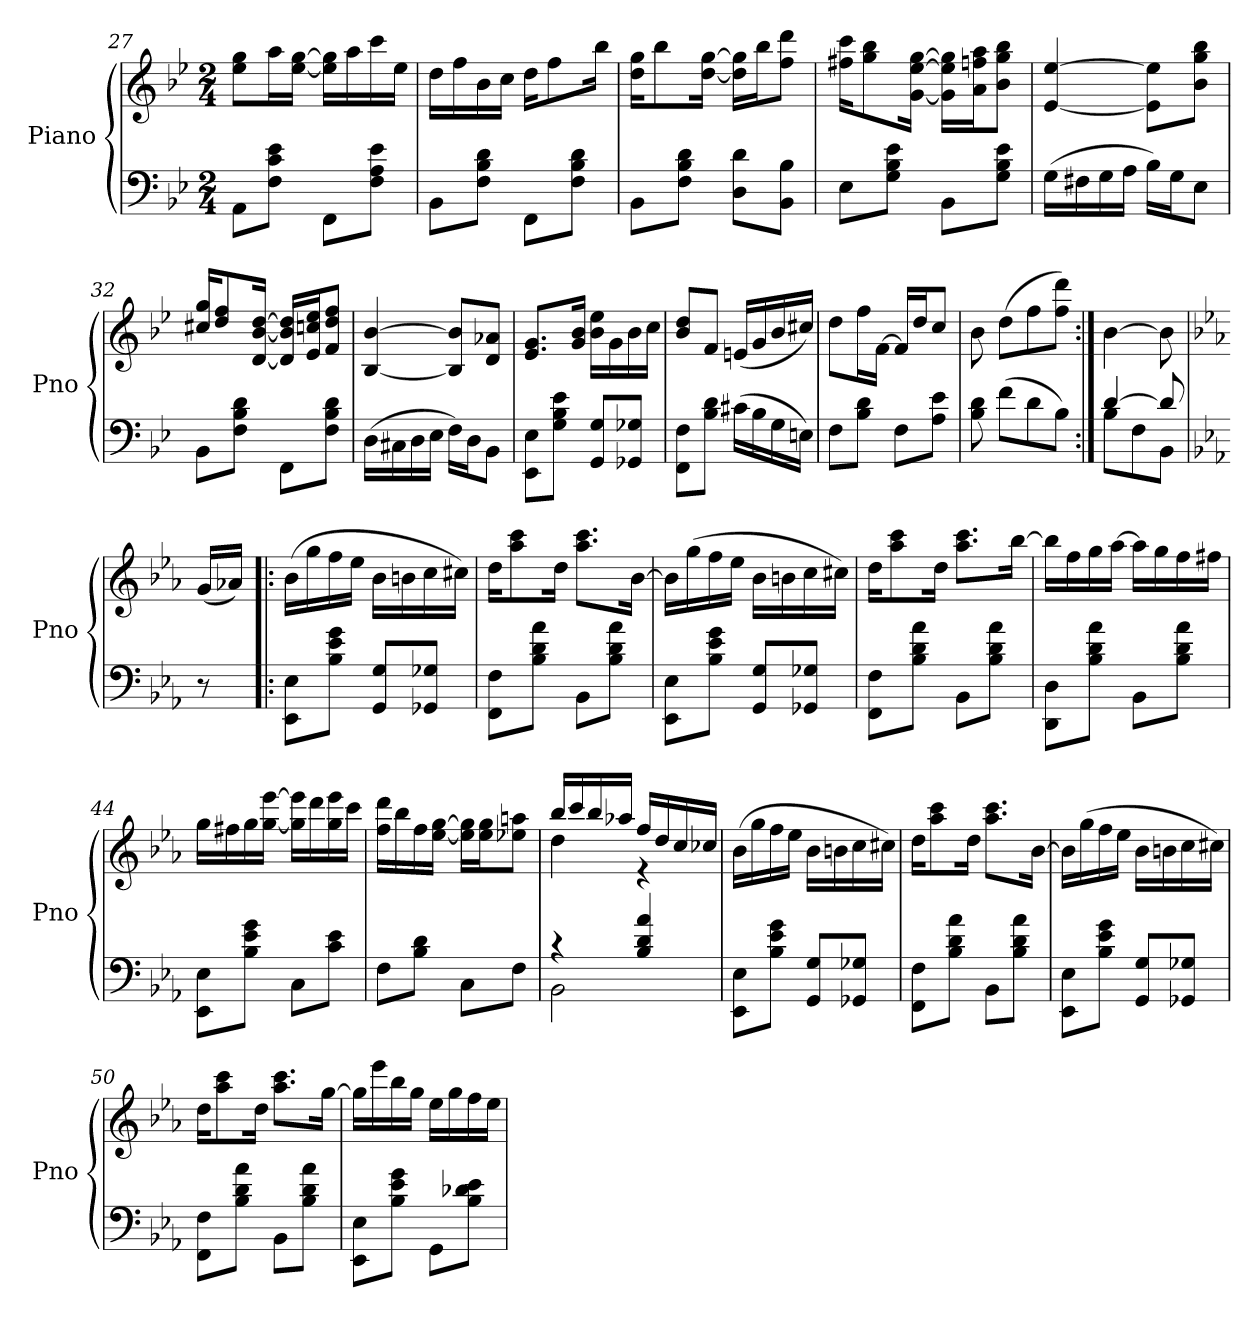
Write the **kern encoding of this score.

**kern	**kern
*part1	*part1
*staff2	*staff1
*I"Piano	*
*I'Pno	*
*clefF4	*clefG2
*k[b-e-]	*k[b-e-]
*M2/4	*M2/4
=27	=27
8AAL	8ee- 8ggL
8F 8c 8e-J	16aaL
.	[16ee- [16ggJJ
8FFL	16ee-] 16gg]LL
.	16aa
8F 8A 8e-J	16ccc
.	16ee-JJ
=28	=28
8BB-L	16ddLL
.	16ff
8F 8B- 8dJ	16b-
.	16ccJJ
8FFL	16ddKL
.	8ff
8F 8B- 8dJ	.
.	16bb-Jk
=29	=29
8BB-L	16dd 16ggKL
.	8bb-
8F 8B- 8dJ	.
.	[16dd [16ggJk
8D 8dL	16dd] 16gg]LL
.	16bb-J
8BB- 8B-J	8ff 8dddJ
=30	=30
8E-L	16ff#X 16cccKL
.	8gg 8bb-
8G 8B- 8e-J	.
.	[16g [16ee- [16ggJk
8BB-L	16g] 16ee-] 16gg]LL
.	16a 16ffn 16aaJ
8G 8B- 8e-J	8b- 8gg 8bb-J
=31	=31
(16GLL	[4e- [4ee-
16F#X	.
16G	.
16AJJ	.
16B-LL)	8e-] 8ee-]L
16GJ	.
8E-J	8b- 8gg 8bb-J
=32	=32
8BB-L	16cc#X/ 16gg/KL
.	8dd/ 8ff/
8F 8B- 8dJ	.
.	[16d/ [16b-/ [16dd/Jk
8FFL	16d] 16b-] 16dd]LL
.	16e- 16ccn 16ee-J
8F 8B- 8dJ	8f 8dd 8ffJ
=33	=33
(16DLL	[4B- [4b-
16C#X	.
16D	.
16E-JJ	.
16FLL)	8B-] 8b-]L
16DJ	.
8BB-J	8d 8a-XJ
=34	=34
8EE- 8E-L	8.e- 8.gL
8G 8B- 8e-J	.
.	16g 16b-Jk
8GG 8GL	16b- 16ee-LL
.	16g
8GG-X 8G-XJ	16b-
.	16ccJJ
=35	=35
8FF 8FL	8b- 8ddL
8B- 8dJ	8fJ
(16c#XLL	(16enLL
16B-	16g
16G	16b-
16EnJJ)	16cc#XJJ)
=36	=36
8FL	8ddL
8B- 8dJ	16ffL
.	[16fJJ
8FL	16fLL]
.	16ddJ
8A 8e-J	8ccJ
=37	=37
8B- 8d	8b-
(8fL	(8ddL
8d	8ff
8B-J)	8ff 8dddJ)
=38:|!	=38:|!
*^	*
[4d	8B-L	[4b-
.	8F	.
8d]	8BB-J	8b-]
*v	*v	*
=	=
*k[b-e-a-]	*k[b-e-a-]
8r	(16gLL
.	16a-XJJ)
=39!|:	=39!|:
8EE- 8E-L	(16b-LL
.	16gg
8B- 8e- 8gJ	16ff
.	16ee-JJ
8GG 8GL	16b-LL
.	16bn
8GG-X 8G-XJ	16cc
.	16cc#XJJ)
=40	=40
8FF 8FL	16ddKL
.	8aa- 8ccc
8B- 8d 8a-J	.
.	16ddJk
8BB-L	8.aa- 8.cccL
8B- 8d 8a-J	.
.	[16b-Jk
=41	=41
8EE- 8E-L	16b-LL]
.	(16gg
8B- 8e- 8gJ	16ff
.	16ee-JJ
8GG 8GL	16b-LL
.	16bn
8GG-X 8G-XJ	16cc
.	16cc#XJJ)
=42	=42
8FF 8FL	16ddKL
.	8aa- 8ccc
8B- 8d 8a-J	.
.	16ddJk
8BB-L	8.aa- 8.cccL
8B- 8d 8a-J	.
.	[16bb-Jk
=43	=43
8DD 8DL	16bb-LL]
.	16ff
8B- 8d 8a-J	16gg
.	[16aa-JJ
8BB-L	16aa-LL]
.	16gg
8B- 8d 8a-J	16ff
.	16ff#XJJ
=44	=44
8EE- 8E-L	16ggLL
.	16ff#X
8B- 8e- 8gJ	16gg
.	[16gg [16eee-JJ
8CL	16gg] 16eee-]LL
.	16ddd
8c 8e-J	16gg 16eee-
.	16cccJJ
=45	=45
8FL	16ff 16dddLL
.	16bb-
8B- 8dJ	16ff
.	[16ee- [16ggJJ
8CL	16ee-] 16gg]LL
.	16ee- 16ggJ
8FJ	8ee-X 8aanJ
=46	=46
*^	*^
4r	2BB-	16bb-LL	4dd
.	.	16ccc	.
.	.	16bb-	.
.	.	16aa-XJJ	.
4B- 4d 4a-	.	16ffLL	4r
.	.	16dd	.
.	.	16cc	.
.	.	16cc-XJJ	.
*v	*v	*	*
*	*v	*v
=47	=47
8EE- 8E-L	(16b-LL
.	16gg
8B- 8e- 8gJ	16ff
.	16ee-JJ
8GG 8GL	16b-LL
.	16bn
8GG-X 8G-XJ	16cc
.	16cc#XJJ)
=48	=48
8FF 8FL	16ddKL
.	8aa- 8ccc
8B- 8d 8a-J	.
.	16ddJk
8BB-L	8.aa- 8.cccL
8B- 8d 8a-J	.
.	[16b-Jk
=49	=49
8EE- 8E-L	16b-LL]
.	(16gg
8B- 8e- 8gJ	16ff
.	16ee-JJ
8GG 8GL	16b-LL
.	16bn
8GG-X 8G-XJ	16cc
.	16cc#XJJ)
=50	=50
8FF 8FL	16ddKL
.	8aa- 8ccc
8B- 8d 8a-J	.
.	16ddJk
8BB-L	8.aa- 8.cccL
8B- 8d 8a-J	.
.	[16ggJk
=51	=51
8EE- 8E-L	16ggLL]
.	16eee-
8B- 8e- 8gJ	16bb-
.	16ggJJ
8GGL	16ee-LL
.	16gg
8B- 8d-X 8e-J	16ff
.	16ee-JJ
=	=
*-	*-
